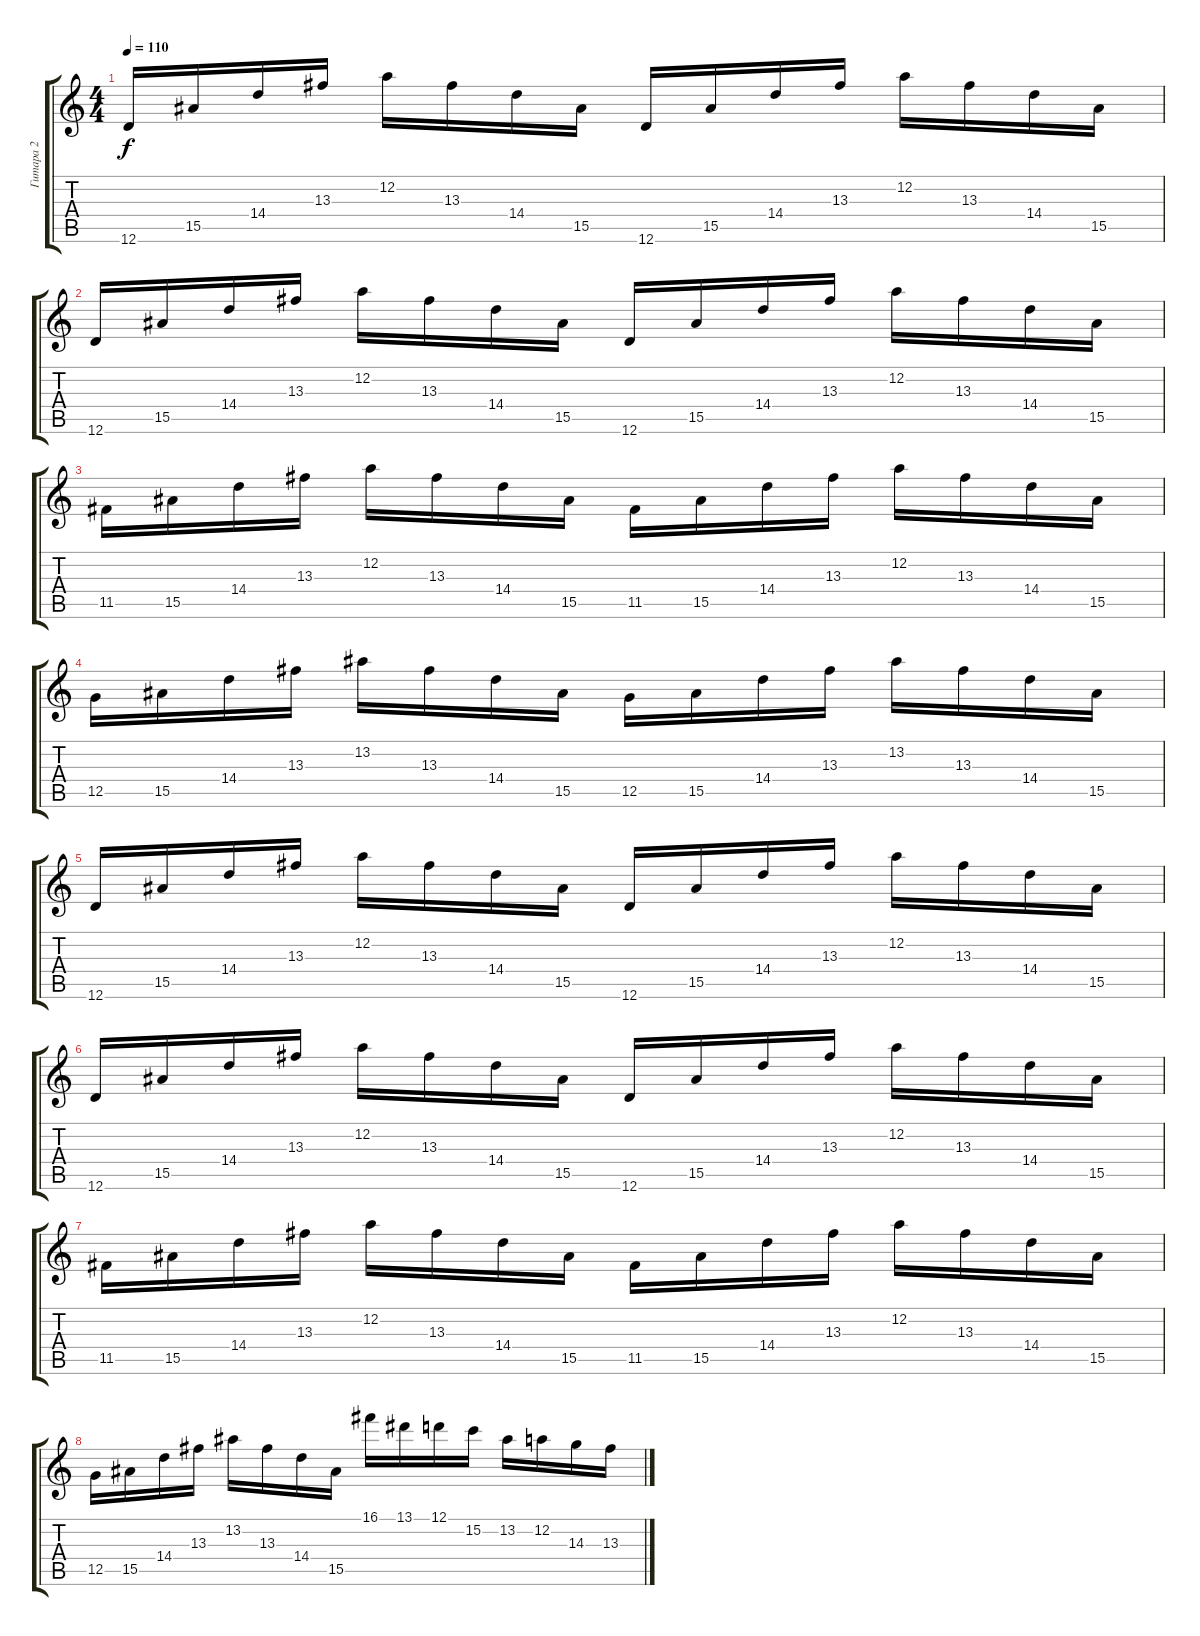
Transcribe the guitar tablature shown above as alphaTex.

\track ("Гитара 2" "Гитара 2") {instrument overdrivenguitar}
\staff {score tabs}
\tuning (D4 A3 F3 C3 G2 D2) {hide}
\ts (4 4)
\tempo 110
\clef g2
\ks c
12.6.16{dy f} 15.5.16 14.4.16 13.3.16 12.2.16 13.3.16 14.4.16 15.5.16 12.6.16 15.5.16 14.4.16 13.3.16 12.2.16 13.3.16 14.4.16 15.5.16 |
12.6.16 15.5.16 14.4.16 13.3.16 12.2.16 13.3.16 14.4.16 15.5.16 12.6.16 15.5.16 14.4.16 13.3.16 12.2.16 13.3.16 14.4.16 15.5.16 |
11.5.16 15.5.16 14.4.16 13.3.16 12.2.16 13.3.16 14.4.16 15.5.16 11.5.16 15.5.16 14.4.16 13.3.16 12.2.16 13.3.16 14.4.16 15.5.16 |
12.5.16 15.5.16 14.4.16 13.3.16 13.2.16 13.3.16 14.4.16 15.5.16 12.5.16 15.5.16 14.4.16 13.3.16 13.2.16 13.3.16 14.4.16 15.5.16 |
12.6.16 15.5.16 14.4.16 13.3.16 12.2.16 13.3.16 14.4.16 15.5.16 12.6.16 15.5.16 14.4.16 13.3.16 12.2.16 13.3.16 14.4.16 15.5.16 |
12.6.16 15.5.16 14.4.16 13.3.16 12.2.16 13.3.16 14.4.16 15.5.16 12.6.16 15.5.16 14.4.16 13.3.16 12.2.16 13.3.16 14.4.16 15.5.16 |
11.5.16 15.5.16 14.4.16 13.3.16 12.2.16 13.3.16 14.4.16 15.5.16 11.5.16 15.5.16 14.4.16 13.3.16 12.2.16 13.3.16 14.4.16 15.5.16 |
12.5.16 15.5.16 14.4.16 13.3.16 13.2.16 13.3.16 14.4.16 15.5.16 16.1.16 13.1.16 12.1.16 15.2.16 13.2.16 12.2.16 14.3.16 13.3.16
